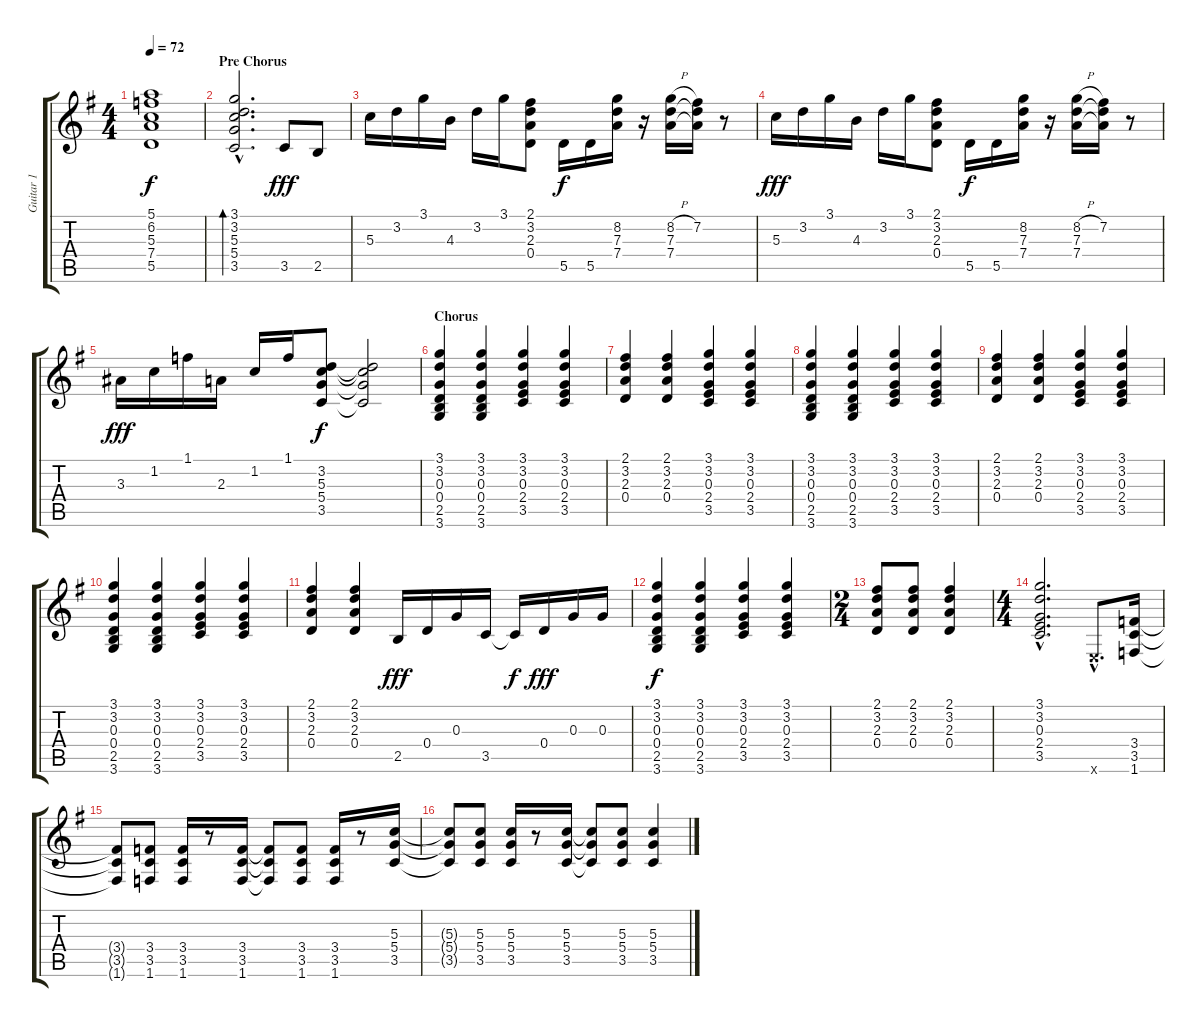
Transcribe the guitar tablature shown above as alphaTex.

\track ("Guitar 1" "Guitar 1") {instrument distortionguitar}
\staff {score tabs}
\tuning (E4 B3 G3 D3 A2 E2) {hide}
\ts (4 4)
\tempo 72
\clef g2
\ks g
(5.1 6.2 5.3 7.4 5.5).1{dy f} |
\section ("" "Pre Chorus")
(3.1{hac} 3.2{hac} 5.3{hac} 5.4{hac} 3.5{hac}).2{d bd 240} 3.5.8{dy fff} 2.5.8 |
5.3.16{volume 16 balance 4 instrument electricguitarclean} 3.2.16 3.1.16 4.3.16 3.2.16 3.1.16 (2.1 3.2 2.3 0.4).8 5.5.16{dy f volume 14 balance 4 instrument overdrivenguitar} 5.5.16 (8.2 7.3 7.4).16 r.16 (8.2{h} 7.3 7.4).16 (7.2 7.3{t} 7.4{t}).16 r.8 |
5.3.16{dy fff volume 16 balance 4 instrument electricguitarclean} 3.2.16 3.1.16 4.3.16 3.2.16 3.1.16 (2.1 3.2 2.3 0.4).8 5.5.16{dy f volume 14 balance 4 instrument overdrivenguitar} 5.5.16 (8.2 7.3 7.4).16 r.16 (8.2{h} 7.3 7.4).16 (7.2 7.3{t} 7.4{t}).16 r.8 |
3.3.16{dy fff volume 16 balance 4 instrument electricguitarclean} 1.2.16 1.1.16 2.3.16 1.2.16 1.1.16 (3.2 5.3 5.4 3.5).8{dy f volume 14 balance 4 instrument overdrivenguitar} (3.2{t} 5.3{t} 5.4{t} 3.5{t}).2 |
\section ("" "Chorus")
(3.1 3.2 0.3 0.4 2.5 3.6).4 (3.1 3.2 0.3 0.4 2.5 3.6).4 (3.1 3.2 0.3 2.4 3.5).4 (3.1 3.2 0.3 2.4 3.5).4 |
(2.1 3.2 2.3 0.4).4 (2.1 3.2 2.3 0.4).4 (3.1 3.2 0.3 2.4 3.5).4 (3.1 3.2 0.3 2.4 3.5).4 |
(3.1 3.2 0.3 0.4 2.5 3.6).4 (3.1 3.2 0.3 0.4 2.5 3.6).4 (3.1 3.2 0.3 2.4 3.5).4 (3.1 3.2 0.3 2.4 3.5).4 |
(2.1 3.2 2.3 0.4).4 (2.1 3.2 2.3 0.4).4 (3.1 3.2 0.3 2.4 3.5).4 (3.1 3.2 0.3 2.4 3.5).4 |
(3.1 3.2 0.3 0.4 2.5 3.6).4 (3.1 3.2 0.3 0.4 2.5 3.6).4 (3.1 3.2 0.3 2.4 3.5).4 (3.1 3.2 0.3 2.4 3.5).4 |
(2.1 3.2 2.3 0.4).4 (2.1 3.2 2.3 0.4).4 2.5.16{dy fff} 0.4.16 0.3.16 3.5.16 3.5{t}.16{dy f} 0.4.16{dy fff} 0.3.16 0.3.16 |
(3.1 3.2 0.3 0.4 2.5 3.6).4{dy f} (3.1 3.2 0.3 0.4 2.5 3.6).4 (3.1 3.2 0.3 2.4 3.5).4 (3.1 3.2 0.3 2.4 3.5).4 |
\ts (2 4)
(2.1 3.2 2.3 0.4).8 (2.1 3.2 2.3 0.4).8 (2.1 3.2 2.3 0.4).4 |
\ts (4 4)
(3.1{hac} 3.2{hac} 0.3{hac} 2.4{hac} 3.5{hac}).2{d} 0.6{hac x}.8{d} (3.4 3.5 1.6).16 |
(3.4{t} 3.5{t} 1.6{t}).8 (3.4 3.5 1.6).8 (3.4 3.5 1.6).16 r.8 (3.4 3.5 1.6).16 (3.4{t} 3.5{t} 1.6{t}).8 (3.4 3.5 1.6).8 (3.4 3.5 1.6).16 r.8 (5.3 5.4 3.5).16 |
(5.3{t} 5.4{t} 3.5{t}).8 (5.3 5.4 3.5).8 (5.3 5.4 3.5).16 r.8 (5.3 5.4 3.5).16 (5.3{t} 5.4{t} 3.5{t}).8 (5.3 5.4 3.5).8 (5.3 5.4 3.5).4
